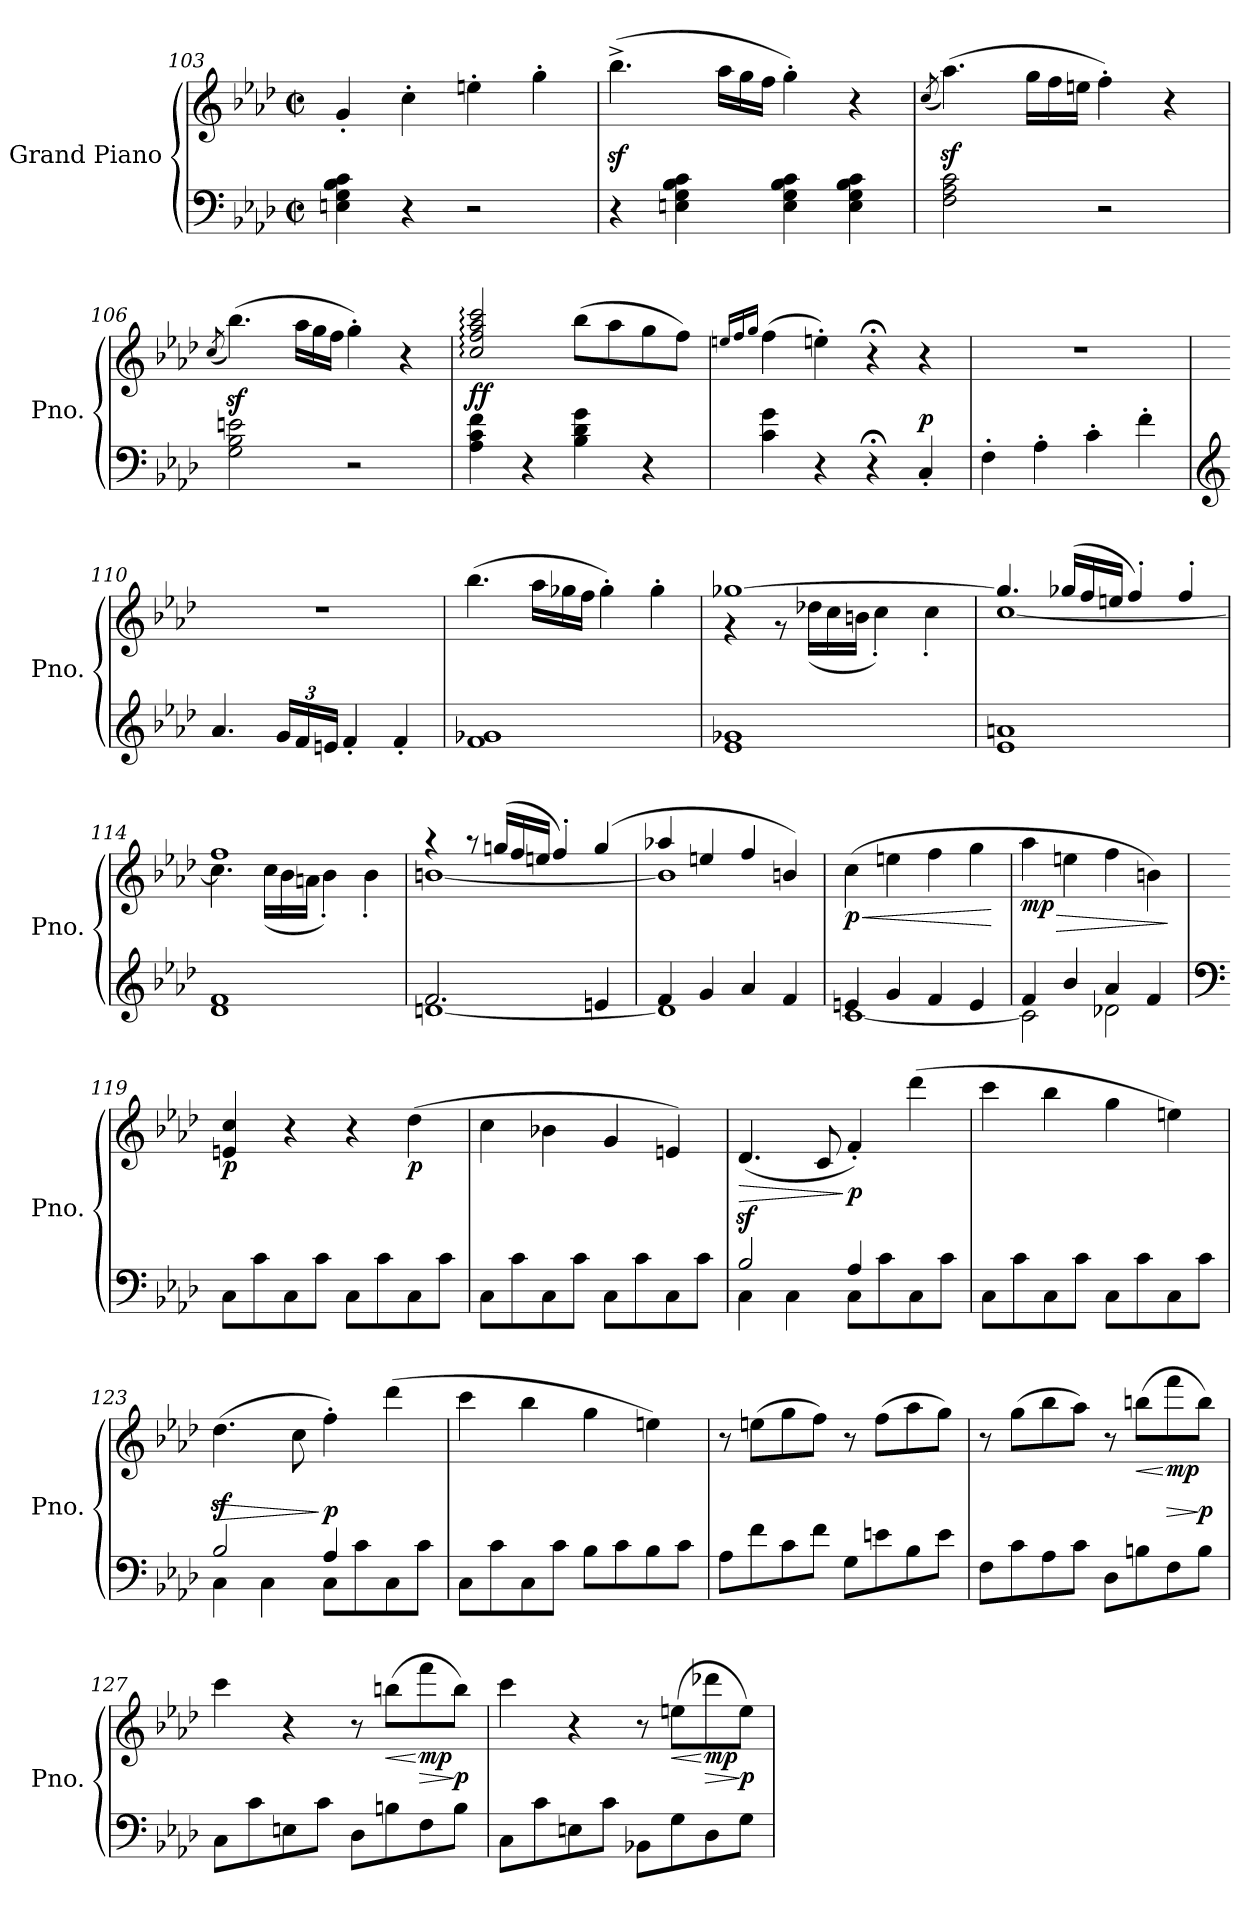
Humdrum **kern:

**kern	**kern	**dynam
*part1	*part1	*part1
*staff2	*staff1	*staff1/2
*I"Grand Piano	*	*
*I'Pno.	*	*
*clefF4	*clefG2	*
*k[b-e-a-d-]	*k[b-e-a-d-]	*
*M2/2	*M2/2	*
*met(c|)	*met(c|)	*
=103	=103	=103
4En\ 4G\ 4B-\ 4c\	4g'/	.
4r	4cc'\	.
2r	4een'\	.
.	4gg'\	.
!!LO:LB:g=z
=104	=104	=104
4r	(>4.bb-z<^\	.
4En\ 4G\ 4B-\ 4c\	.	.
*	*Xtuplet	*
.	24aa-\LL	.
.	24gg\	.
.	24ff\JJ	.
4E\ 4G\ 4B-\ 4c\	4gg'\)	.
4E\ 4G\ 4B-\ 4c\	4r	.
=105	=105	=105
.	(<8qcc/	.
2F\ 2A-\ 2c\	(>4.aa-z<\)	.
.	24gg\LL	.
.	24ff\	.
.	24een\JJ	.
2r	4ff'\)	.
.	4r	.
=106	=106	=106
.	(<8qcc/	.
2G\ 2B-\ 2en\	(>4.bb-z<\)	.
.	24aa-\LL	.
.	24gg\	.
.	24ff\JJ	.
2r	4gg'\)	.
.	4r	.
=107	=107	=107
!	!	!LO:DY:b
4A-\ 4c\ 4f\	2cc/: 2ff/: 2aa-/: 2ccc/:	ff
4r	.	.
4B-\ 4d-\ 4g\	(>8bb-\L	.
.	8aa-\	.
4r	8gg\	.
.	8ff\J)	.
!!LO:LB:g=z
=108	=108	=108
.	16qeen/LL	.
.	16qff/	.
.	16qgg/JJ	.
4c\ 4g\	(>4ff\	.
4r	4een'\)	.
4r;<	4r;<	.
!	!	!LO:DY:a=2
4C'/	4r	p
=109	=109	=109
4F'\	1r	.
4A-'\	.	.
4c'\	.	.
4f'\	.	.
=110	=110	=110
*clefG2	*	*
4.a-/	1r	.
*Xbrackettup	*	*
24g/LL	.	.
24f/	.	.
24en/JJ	.	.
4f'/	.	.
4f'/	.	.
=111	=111	=111
1f 1g-X	(>4.bb-\	.
.	24aa-\LL	.
.	24gg-X\	.
.	24ff\JJ	.
.	4gg-'\)	.
.	4gg-'\	.
=112	=112	=112
*	*^	*
1e- 1g-X	[1gg-X	4r	.
.	.	8r	.
.	.	(<24dd-X\LL	.
.	.	24cc\	.
.	.	24bn\JJ	.
.	.	4cc'\)	.
.	.	4cc'\	.
!!LO:LB:g=z	!!
=113	=113	=113	=113
1e- 1an	4.gg-/]	[1cc	.
.	(>24gg-X/LL	.	.
.	24ff/	.	.
.	24een/JJ	.	.
.	4ff'/)	.	.
.	4ff'/	.	.
=114	=114	=114	=114
1d- 1f	1ff	4.cc\]	.
.	.	(<24cc\LL	.
.	.	24b-\	.
.	.	24an\JJ	.
.	.	4b-'\)	.
.	.	4b-'\	.
=115	=115	=115	=115
*^	*	*	*
2.f/	[1dn	4r	[1bn	.
.	.	8r	.	.
.	.	(>24ggn/LL	.	.
.	.	24ff/	.	.
.	.	24een/JJ	.	.
.	.	4ff'/)	.	.
4en/	.	(>4gg/	.	.
=116	=116	=116	=116	=116
4f/	1d]	4aa-X/	1b]	.
4g/	.	4een/	.	.
4a-/	.	4ff/	.	.
4f/	.	4bn/)	.	.
*	*	*v	*v	*
!!LO:LB:g=z
=117	=117	=117	=117
!	!	!	!LO:HP:b
!	!	!	!LO:DY:n=1:b
4en/	[1c	(>4cc\	< p
4g/	.	4een\	.
4f/	.	4ff\	.
4e/	.	4gg\	.
*v	*v	*	*
.	.	[
=118	=118	=118
*^	*	*
!	!	!	!LO:HP:b
!	!	!	!LO:DY:n=1:b
4f/	2c\]	4aa-\	> mp
4b-/	.	4een\	.
4a-/	2d-X\	4ff\	.
4f/	.	4bn\)	.
*v	*v	*	*
.	.	]
=119	=119	=119
*clefF4	*	*
!	!	!LO:DY:b
8C\L	4en/ 4cc/	p
8c\	.	.
8C\	4r	.
8c\J	.	.
8C\L	4r	.
8c\	.	.
!	!	!LO:DY:b
8C\	(>4dd-\	p
8c\J	.	.
=120	=120	=120
8C\L	4cc\	.
8c\	.	.
8C\	4b-X\	.
8c\J	.	.
8C\L	4g/	.
8c\	.	.
8C\	4en/)	.
8c\J	.	.
=121	=121	=121
*^	*	*
!	!	!	!LO:HP:b
4C\	2B-/	(<4.d-z</	>
4C\	.	.	.
.	.	8c/	.
!	!	!	!LO:DY:n=1:b
8C\L	4A-/	4f'/)	] p
8c\	.	.	.
8C\	4ryy	(>4ddd-\	.
8c\J	.	.	.
*v	*v	*	*
!!LO:PB:g=z
=122	=122	=122
8C\L	4ccc\	.
8c\	.	.
8C\	4bb-\	.
8c\J	.	.
8C\L	4gg\	.
8c\	.	.
8C\	4een\)	.
8c\J	.	.
=123	=123	=123
*^	*	*
!	!	!	!LO:HP:b
4C\	2B-/	(>4.dd-z<\	>
4C\	.	.	.
.	.	8cc\	.
!	!	!	!LO:DY:n=1:b
8C\L	4A-/	4ff'\)	] p
8c\	.	.	.
8C\	4ryy	(>4ddd-\	.
8c\J	.	.	.
*v	*v	*	*
=124	=124	=124
8C\L	4ccc\	.
8c\	.	.
8C\	4bb-\	.
8c\J	.	.
8B-\L	4gg\	.
8c\	.	.
8B-\	4een\)	.
8c\J	.	.
=125	=125	=125
8A-\L	8r	.
8f\	(>8een\L	.
8c\	8gg\	.
8f\J	8ff\J)	.
8G\L	8r	.
8en\	(>8ff\L	.
8B-\	8aa-\	.
8e\J	8gg\J)	.
=126	=126	=126
8F\L	8r	.
8c\	(>8gg\L	.
8A-\	8bb-\	.
8c\J	8aa-\J)	.
8D-\L	8r	.
!	!	!LO:HP:b
8Bn\	(>8bbn\L	<
!	!	!LO:HP:n=1:b
!	!	!LO:DY:n=1:b
8F\	8fff\	[ > mp
!	!	!LO:DY:n=2:b
8B\J	8bb\J)	] p
!!LO:LB:g=z
=127	=127	=127
8C\L	4ccc\	.
8c\	.	.
8En\	4r	.
8c\J	.	.
8D-\L	8r	.
!	!	!LO:HP:b
8Bn\	(>8bbn\L	<
!	!	!LO:HP:n=1:b
!	!	!LO:DY:n=1:b
8F\	8fff\	[ > mp
!	!	!LO:DY:n=2:b
8B\J	8bb\J)	] p
=128	=128	=128
8C\L	4ccc\	.
8c\	.	.
8En\	4r	.
8c\J	.	.
8BB-X\L	8r	.
!	!	!LO:HP:b
8G\	(>8een\L	<
!	!	!LO:HP:n=1:b
!	!	!LO:DY:n=1:b
8D-\	8ddd-X\	[ > mp
!	!	!LO:DY:n=2:b
8G\J	8ee\J)	] p
=	=	=
*-	*-	*-
